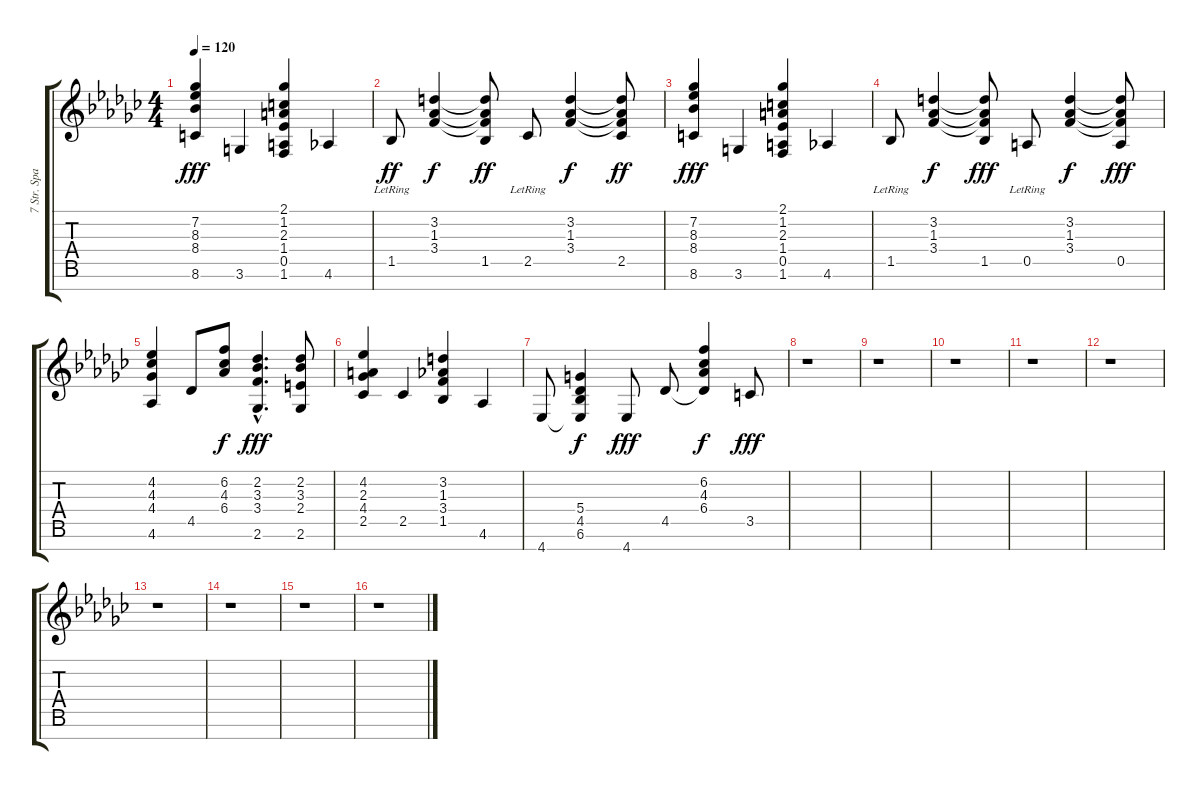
\track ("7 Str. Spanish Guitar" "7 Str. Spa") {instrument acousticguitarnylon}
\staff {score tabs}
\tuning (E4 B3 G3 D3 A2 E2 B1) {hide}
\ts (4 4)
\tempo 120
\clef g2
\ks gb
(7.2 8.3 8.4 8.6).4{dy fff} 3.6.4 (2.1 1.2 2.3 1.4 0.5 1.6).4 4.6.4 |
1.5{lr}.8{dy ff} (3.2 1.3 3.4).4{dy f} (3.2{t} 1.3{t} 3.4{t} 1.5).8{dy ff} 2.5{lr}.8 (3.2 1.3 3.4).4{dy f} (3.2{t} 1.3{t} 3.4{t} 2.5).8{dy ff} |
(7.2 8.3 8.4 8.6).4{dy fff} 3.6.4 (2.1 1.2 2.3 1.4 0.5 1.6).4 4.6.4 |
1.5{lr}.8 (3.2 1.3 3.4).4{dy f} (3.2{t} 1.3{t} 3.4{t} 1.5).8{dy fff} 0.5{lr}.8 (3.2 1.3 3.4).4{dy f} (3.2{t} 1.3{t} 3.4{t} 0.5).8{dy fff} |
(4.2 4.3 4.4 4.6).4 4.5.8 (6.2 4.3 6.4).8{dy f} (2.2{hac} 3.3{hac} 3.4{hac} 2.6{hac}).4{d dy fff} (2.2 3.3 2.4 2.6).8 |
(4.2 2.3 4.4 2.5).4 2.5.4 (3.2 1.3 3.4 1.5).4 4.6.4 |
4.7.8 (5.4 4.5 6.6 4.7{t}).4{dy f} 4.7.8{dy fff} 4.5.8 (6.2 4.3 6.4 4.5{t}).4{dy f} 3.5.8{dy fff} |
r.1 |
r.1 |
r.1 |
r.1 |
r.1 |
r.1 |
r.1 |
r.1 |
r.1
